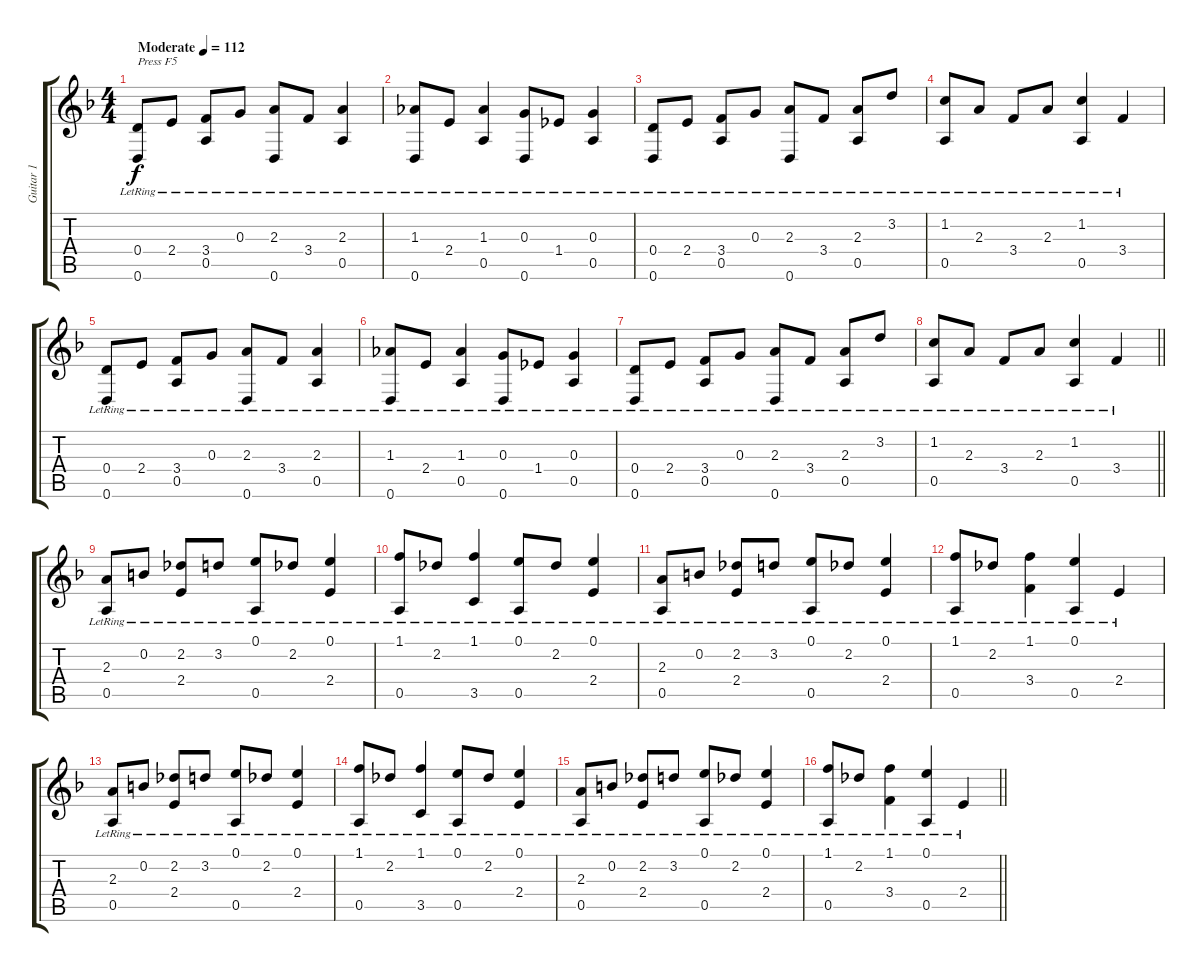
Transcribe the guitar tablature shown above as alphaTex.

\track ("Guitar 1" "Guitar 1") {instrument acousticguitarnylon}
\staff {score tabs}
\tuning (E4 B3 G3 D3 A2 D2) {hide}
\ts (4 4)
\tempo (112 "Moderate")
\clef g2
\ks f
(0.4{lr} 0.6{lr}).8{txt "Press F5" dy f instrument acousticguitarnylon} 2.4{lr}.8 (3.4{lr} 0.5{lr}).8 0.3{lr}.8 (2.3{lr} 0.6{lr}).8 3.4{lr}.8 (2.3{lr} 0.5{lr}).4 |
(1.3{lr} 0.6{lr}).8 2.4{lr}.8 (1.3{lr} 0.5{lr}).4 (0.3{lr} 0.6{lr}).8 1.4{lr}.8 (0.3{lr} 0.5{lr}).4 |
(0.4{lr} 0.6{lr}).8 2.4{lr}.8 (3.4{lr} 0.5{lr}).8 0.3{lr}.8 (2.3{lr} 0.6{lr}).8 3.4{lr}.8 (2.3{lr} 0.5{lr}).8 3.2{lr}.8 |
(1.2{lr} 0.5{lr}).8 2.3{lr}.8 3.4{lr}.8 2.3{lr}.8 (1.2{lr} 0.5{lr}).4 3.4{lr}.4 |
(0.4{lr} 0.6{lr}).8 2.4{lr}.8 (3.4{lr} 0.5{lr}).8 0.3{lr}.8 (2.3{lr} 0.6{lr}).8 3.4{lr}.8 (2.3{lr} 0.5{lr}).4 |
(1.3{lr} 0.6{lr}).8 2.4{lr}.8 (1.3{lr} 0.5{lr}).4 (0.3{lr} 0.6{lr}).8 1.4{lr}.8 (0.3{lr} 0.5{lr}).4 |
(0.4{lr} 0.6{lr}).8 2.4{lr}.8 (3.4{lr} 0.5{lr}).8 0.3{lr}.8 (2.3{lr} 0.6{lr}).8 3.4{lr}.8 (2.3{lr} 0.5{lr}).8 3.2{lr}.8 |
\barLineRight lightlight
(1.2{lr} 0.5{lr}).8 2.3{lr}.8 3.4{lr}.8 2.3{lr}.8 (1.2{lr} 0.5{lr}).4 3.4{lr}.4 |
(2.3{lr} 0.5{lr}).8 0.2{lr}.8 (2.2{lr} 2.4{lr}).8 3.2{lr}.8 (0.1{lr} 0.5{lr}).8 2.2{lr}.8 (0.1{lr} 2.4{lr}).4 |
(1.1{lr} 0.5{lr}).8 2.2{lr}.8 (1.1{lr} 3.5{lr}).4 (0.1{lr} 0.5{lr}).8 2.2{lr}.8 (0.1{lr} 2.4{lr}).4 |
(2.3{lr} 0.5{lr}).8 0.2{lr}.8 (2.2{lr} 2.4{lr}).8 3.2{lr}.8 (0.1{lr} 0.5{lr}).8 2.2{lr}.8 (0.1{lr} 2.4{lr}).4 |
(1.1{lr} 0.5{lr}).8 2.2{lr}.8 (1.1{lr} 3.4{lr}).4 (0.1{lr} 0.5{lr}).4 2.4{lr}.4 |
(2.3{lr} 0.5{lr}).8 0.2{lr}.8 (2.2{lr} 2.4{lr}).8 3.2{lr}.8 (0.1{lr} 0.5{lr}).8 2.2{lr}.8 (0.1{lr} 2.4{lr}).4 |
(1.1{lr} 0.5{lr}).8 2.2{lr}.8 (1.1{lr} 3.5{lr}).4 (0.1{lr} 0.5{lr}).8 2.2{lr}.8 (0.1{lr} 2.4{lr}).4 |
(2.3{lr} 0.5{lr}).8 0.2{lr}.8 (2.2{lr} 2.4{lr}).8 3.2{lr}.8 (0.1{lr} 0.5{lr}).8 2.2{lr}.8 (0.1{lr} 2.4{lr}).4 |
\barLineRight lightlight
(1.1{lr} 0.5{lr}).8 2.2{lr}.8 (1.1{lr} 3.4{lr}).4 (0.1{lr} 0.5{lr}).4 2.4{lr}.4
